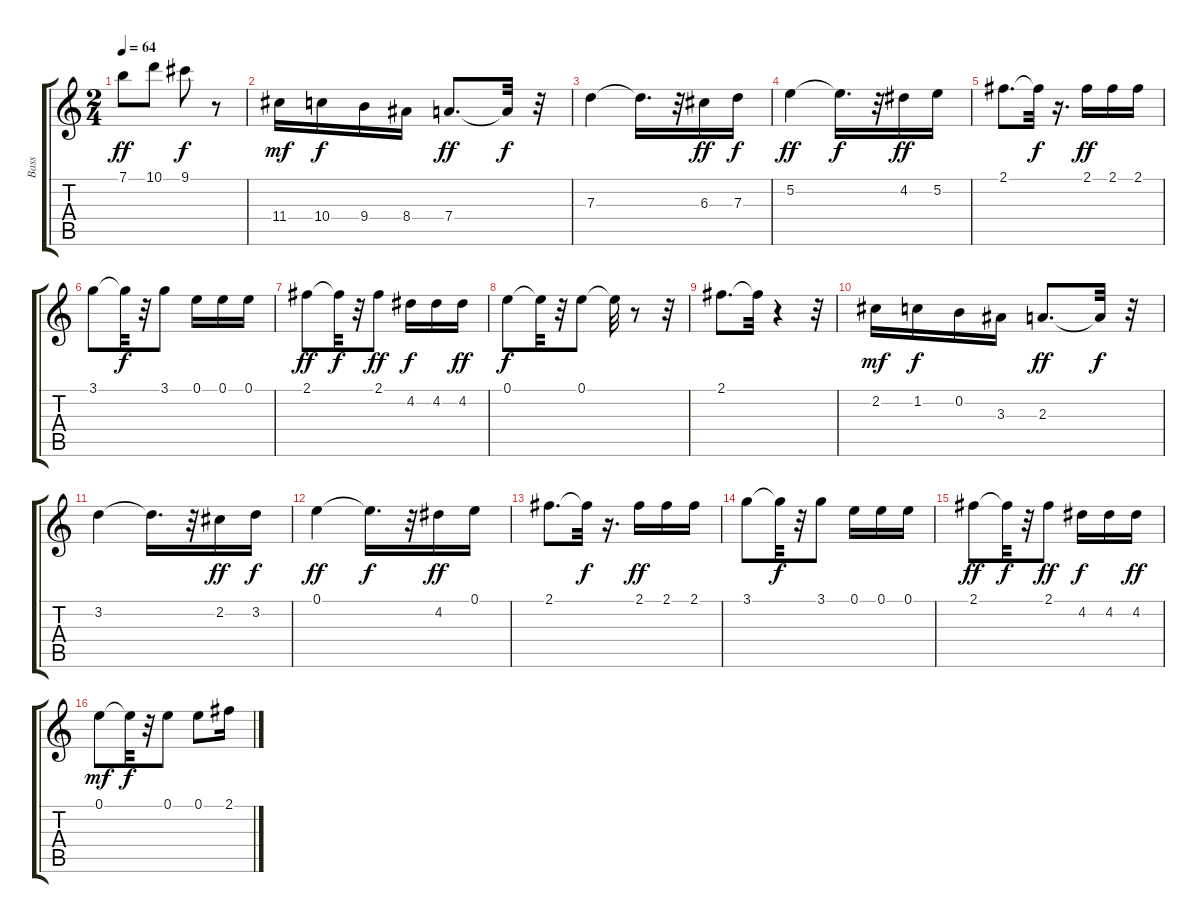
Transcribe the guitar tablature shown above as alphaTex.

\track ("Bass" "Bass") {instrument electricbassfinger}
\staff {score tabs}
\tuning (E4 B3 G3 D3 A2 E2) {hide}
\ts (2 4)
\tempo 64
\clef g2
\ks c
7.1.8{dy ff} 10.1.8 9.1.8{dy f} r.8 |
11.4.16{dy mf} 10.4.16{dy f} 9.4.16 8.4.16 7.4.8{d dy ff} 7.4{t}.32{dy f} r.32 |
7.3.4 7.3{t}.16{d} r.32 6.3.16{dy ff} 7.3.16{dy f} |
5.2.4{dy ff} 5.2{t}.16{d dy f} r.32 4.2.16{dy ff} 5.2.16 |
2.1.8{d} 2.1{t}.32{dy f} r.16{d} 2.1.16{dy ff} 2.1.16 2.1.16 |
3.1.8 3.1{t}.32{dy f} r.32 3.1.8 0.1.16 0.1.16 0.1.16 |
2.1.8{dy ff} 2.1{t}.32{dy f} r.32 2.1.8{dy ff} 4.2.16{dy f} 4.2.16 4.2.16{dy ff} |
0.1.8{dy f} 0.1{t}.32 r.32 0.1.8 0.1{t}.32 r.8 r.32 |
2.1.8{d} 2.1{t}.32 r.4 r.32 |
2.2.16{dy mf} 1.2.16{dy f} 0.2.16 3.3.16 2.3.8{d dy ff} 2.3{t}.32{dy f} r.32 |
3.2.4 3.2{t}.16{d} r.32 2.2.16{dy ff} 3.2.16{dy f} |
0.1.4{dy ff} 0.1{t}.16{d dy f} r.32 4.2.16{dy ff} 0.1.16 |
2.1.8{d} 2.1{t}.32{dy f} r.16{d} 2.1.16{dy ff} 2.1.16 2.1.16 |
3.1.8 3.1{t}.32{dy f} r.32 3.1.8 0.1.16 0.1.16 0.1.16 |
2.1.8{dy ff} 2.1{t}.32{dy f} r.32 2.1.8{dy ff} 4.2.16{dy f} 4.2.16 4.2.16{dy ff} |
0.1.8{dy mf} 0.1{t}.32{dy f} r.32 0.1.8 0.1.8 2.1.16
